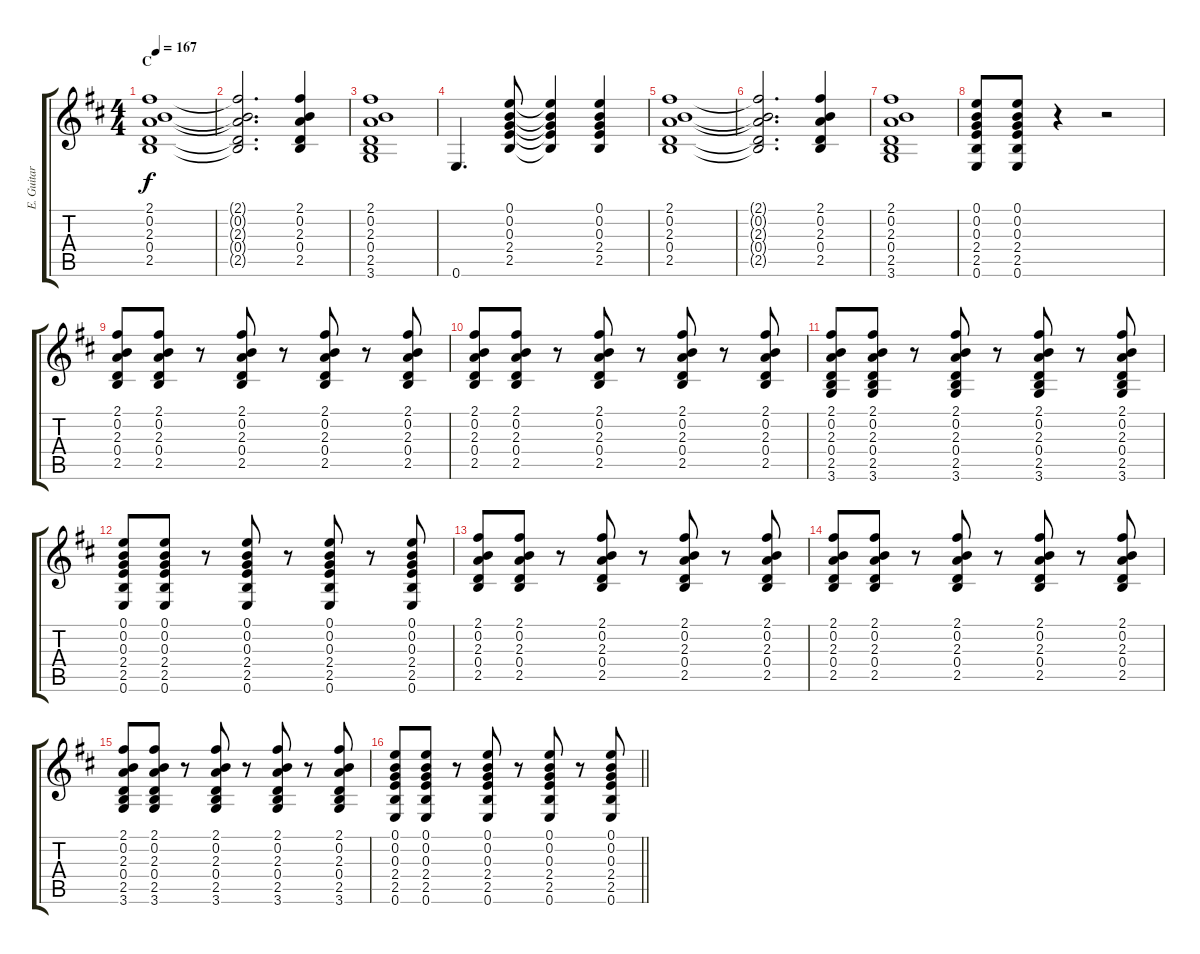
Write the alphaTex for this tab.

\track ("E. Guitar" "E. Guitar") {instrument overdrivenguitar}
\staff {score tabs}
\tuning (E4 B3 G3 D3 A2 E2) {hide}
\ts (4 4)
\section ("" "C")
\tempo 167
\clef g2
\ks d
(2.1 0.2 2.3 0.4 2.5).1{dy f} |
(2.1{t} 0.2{t} 2.3{t} 0.4{t} 2.5{t}).2{d} (2.1 0.2 2.3 0.4 2.5).4 |
(2.1 0.2 2.3 0.4 2.5 3.6).1 |
0.6.4{d} (0.1 0.2 0.3 2.4 2.5).8 (0.1{t} 0.2{t} 0.3{t} 2.4{t} 2.5{t}).4 (0.1 0.2 0.3 2.4 2.5).4 |
(2.1 0.2 2.3 0.4 2.5).1 |
(2.1{t} 0.2{t} 2.3{t} 0.4{t} 2.5{t}).2{d} (2.1 0.2 2.3 0.4 2.5).4 |
(2.1 0.2 2.3 0.4 2.5 3.6).1 |
(0.1 0.2 0.3 2.4 2.5 0.6).8 (0.1 0.2 0.3 2.4 2.5 0.6).8 r.4 r.2 |
(2.1 0.2 2.3 0.4 2.5).8 (2.1 0.2 2.3 0.4 2.5).8 r.8 (2.1 0.2 2.3 0.4 2.5).8 r.8 (2.1 0.2 2.3 0.4 2.5).8 r.8 (2.1 0.2 2.3 0.4 2.5).8 |
(2.1 0.2 2.3 0.4 2.5).8 (2.1 0.2 2.3 0.4 2.5).8 r.8 (2.1 0.2 2.3 0.4 2.5).8 r.8 (2.1 0.2 2.3 0.4 2.5).8 r.8 (2.1 0.2 2.3 0.4 2.5).8 |
(2.1 0.2 2.3 0.4 2.5 3.6).8 (2.1 0.2 2.3 0.4 2.5 3.6).8 r.8 (2.1 0.2 2.3 0.4 2.5 3.6).8 r.8 (2.1 0.2 2.3 0.4 2.5 3.6).8 r.8 (2.1 0.2 2.3 0.4 2.5 3.6).8 |
(0.1 0.2 0.3 2.4 2.5 0.6).8 (0.1 0.2 0.3 2.4 2.5 0.6).8 r.8 (0.1 0.2 0.3 2.4 2.5 0.6).8 r.8 (0.1 0.2 0.3 2.4 2.5 0.6).8 r.8 (0.1 0.2 0.3 2.4 2.5 0.6).8 |
(2.1 0.2 2.3 0.4 2.5).8 (2.1 0.2 2.3 0.4 2.5).8 r.8 (2.1 0.2 2.3 0.4 2.5).8 r.8 (2.1 0.2 2.3 0.4 2.5).8 r.8 (2.1 0.2 2.3 0.4 2.5).8 |
(2.1 0.2 2.3 0.4 2.5).8 (2.1 0.2 2.3 0.4 2.5).8 r.8 (2.1 0.2 2.3 0.4 2.5).8 r.8 (2.1 0.2 2.3 0.4 2.5).8 r.8 (2.1 0.2 2.3 0.4 2.5).8 |
(2.1 0.2 2.3 0.4 2.5 3.6).8 (2.1 0.2 2.3 0.4 2.5 3.6).8 r.8 (2.1 0.2 2.3 0.4 2.5 3.6).8 r.8 (2.1 0.2 2.3 0.4 2.5 3.6).8 r.8 (2.1 0.2 2.3 0.4 2.5 3.6).8 |
\barLineRight lightlight
(0.1 0.2 0.3 2.4 2.5 0.6).8 (0.1 0.2 0.3 2.4 2.5 0.6).8 r.8 (0.1 0.2 0.3 2.4 2.5 0.6).8 r.8 (0.1 0.2 0.3 2.4 2.5 0.6).8 r.8 (0.1 0.2 0.3 2.4 2.5 0.6).8
